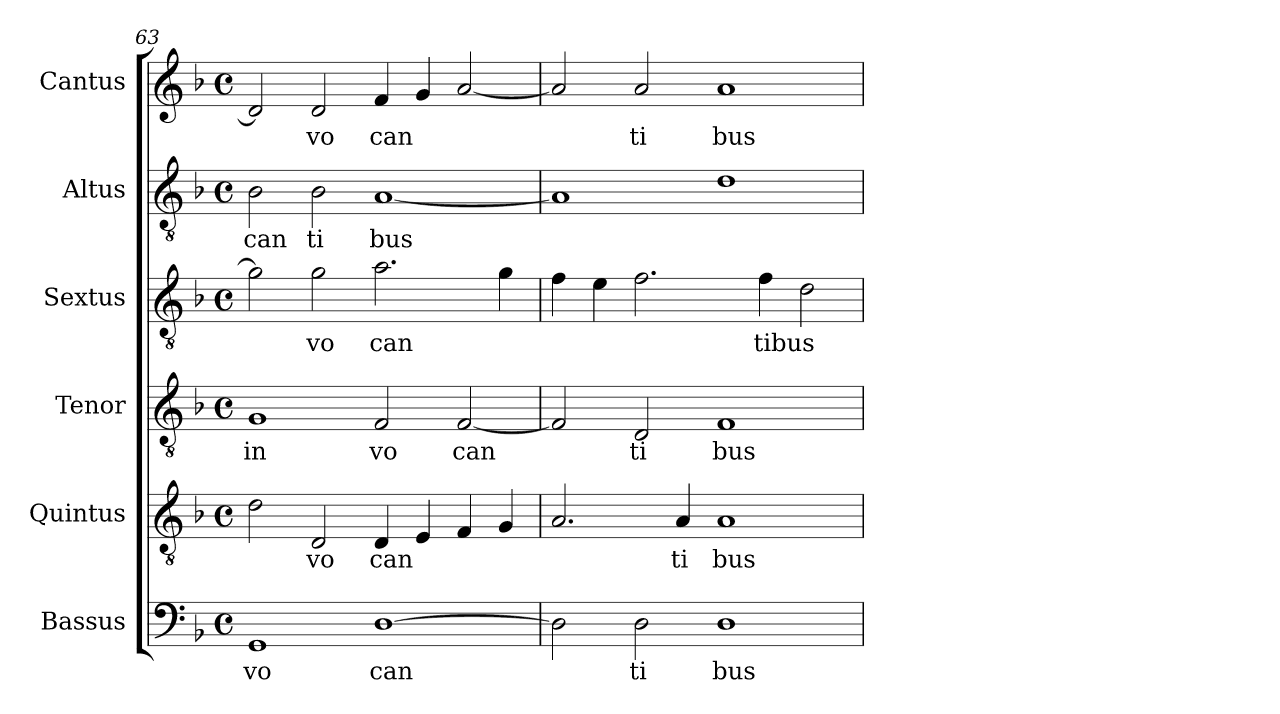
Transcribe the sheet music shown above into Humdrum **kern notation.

**kern	**text	**kern	**text	**kern	**text	**kern	**text	**kern	**text	**kern	**text
*part6	*part6	*part5	*part5	*part4	*part4	*part3	*part3	*part2	*part2	*part1	*part1
*staff6	*staff6	*staff5	*staff5	*staff4	*staff4	*staff3	*staff3	*staff2	*staff2	*staff1	*staff1
*I"Bassus	*	*I"Quintus	*	*I"Tenor	*	*I"Sextus	*	*I"Altus	*	*I"Cantus	*
*clefF4	*	*clefGv2	*	*clefGv2	*	*clefGv2	*	*clefGv2	*	*clefG2	*
*k[b-]	*	*k[b-]	*	*k[b-]	*	*k[b-]	*	*k[b-]	*	*k[b-]	*
*F:	*	*F:	*	*F:	*	*F:	*	*F:	*	*F:	*
*M4/4	*	*M4/4	*	*M4/4	*	*M4/4	*	*M4/4	*	*M4/4	*
*met(c)	*	*met(c)	*	*met(c)	*	*met(c)	*	*met(c)	*	*met(c)	*
=63	=63	=63	=63	=63	=63	=63	=63	=63	=63	=63	=63
!	!LO:LY:b:cj	!	!	!	!LO:LY:b:cj	!	!	!	!LO:LY:b:cj	!	!
1GG	vo	2d\	.	1G	in	2g\]	.	2B-\	can	2d/]	.
!	!	!	!LO:LY:b:cj	!	!	!	!LO:LY:b:cj	!	!LO:LY:b:cj	!	!LO:LY:b:cj
.	.	2D/	vo	.	.	2g\	vo	2B-\	ti	2d/	vo
!	!LO:LY:b	!	!LO:LY:b	!	!LO:LY:b:cj	!	!LO:LY:b	!	!LO:LY:b:cj	!	!LO:LY:b
[>1D	can	4D/	can	2F/	vo	2.a\	can	[<1A	bus	4f/	can
.	.	4E/	.	.	.	.	.	.	.	4g/	.
!	!	!	!	!	!LO:LY:b	!	!	!	!	!	!
.	.	4F/	.	[<2F/	can	.	.	.	.	[<2a/	.
.	.	4G/	.	.	.	4g\	.	.	.	.	.
=64	=64	=64	=64	=64	=64	=64	=64	=64	=64	=64	=64
2D\]	.	2.A/	.	2F/]	.	4f\	.	1A]	.	2a/]	.
.	.	.	.	.	.	4e\	.	.	.	.	.
!	!LO:LY:b:cj	!	!	!	!LO:LY:b:cj	!	!	!	!	!	!LO:LY:b:cj
2D\	ti	.	.	2D/	ti	2.f\	.	.	.	2a/	ti
!	!	!	!LO:LY:b:cj	!	!	!	!	!	!	!	!
.	.	4A/	ti	.	.	.	.	.	.	.	.
!	!LO:LY:b:cj	!	!LO:LY:b:cj	!	!LO:LY:b:cj	!	!	!	!	!	!LO:LY:b:cj
1D	bus	1A	bus	1F	bus	.	.	1d	.	1a	bus
!	!	!	!	!	!	!	!LO:LY:b	!	!	!	!
.	.	.	.	.	.	4f\	tibus	.	.	.	.
.	.	.	.	.	.	2d\	.	.	.	.	.
=	=	=	=	=	=	=	=	=	=	=	=
*-	*-	*-	*-	*-	*-	*-	*-	*-	*-	*-	*-
